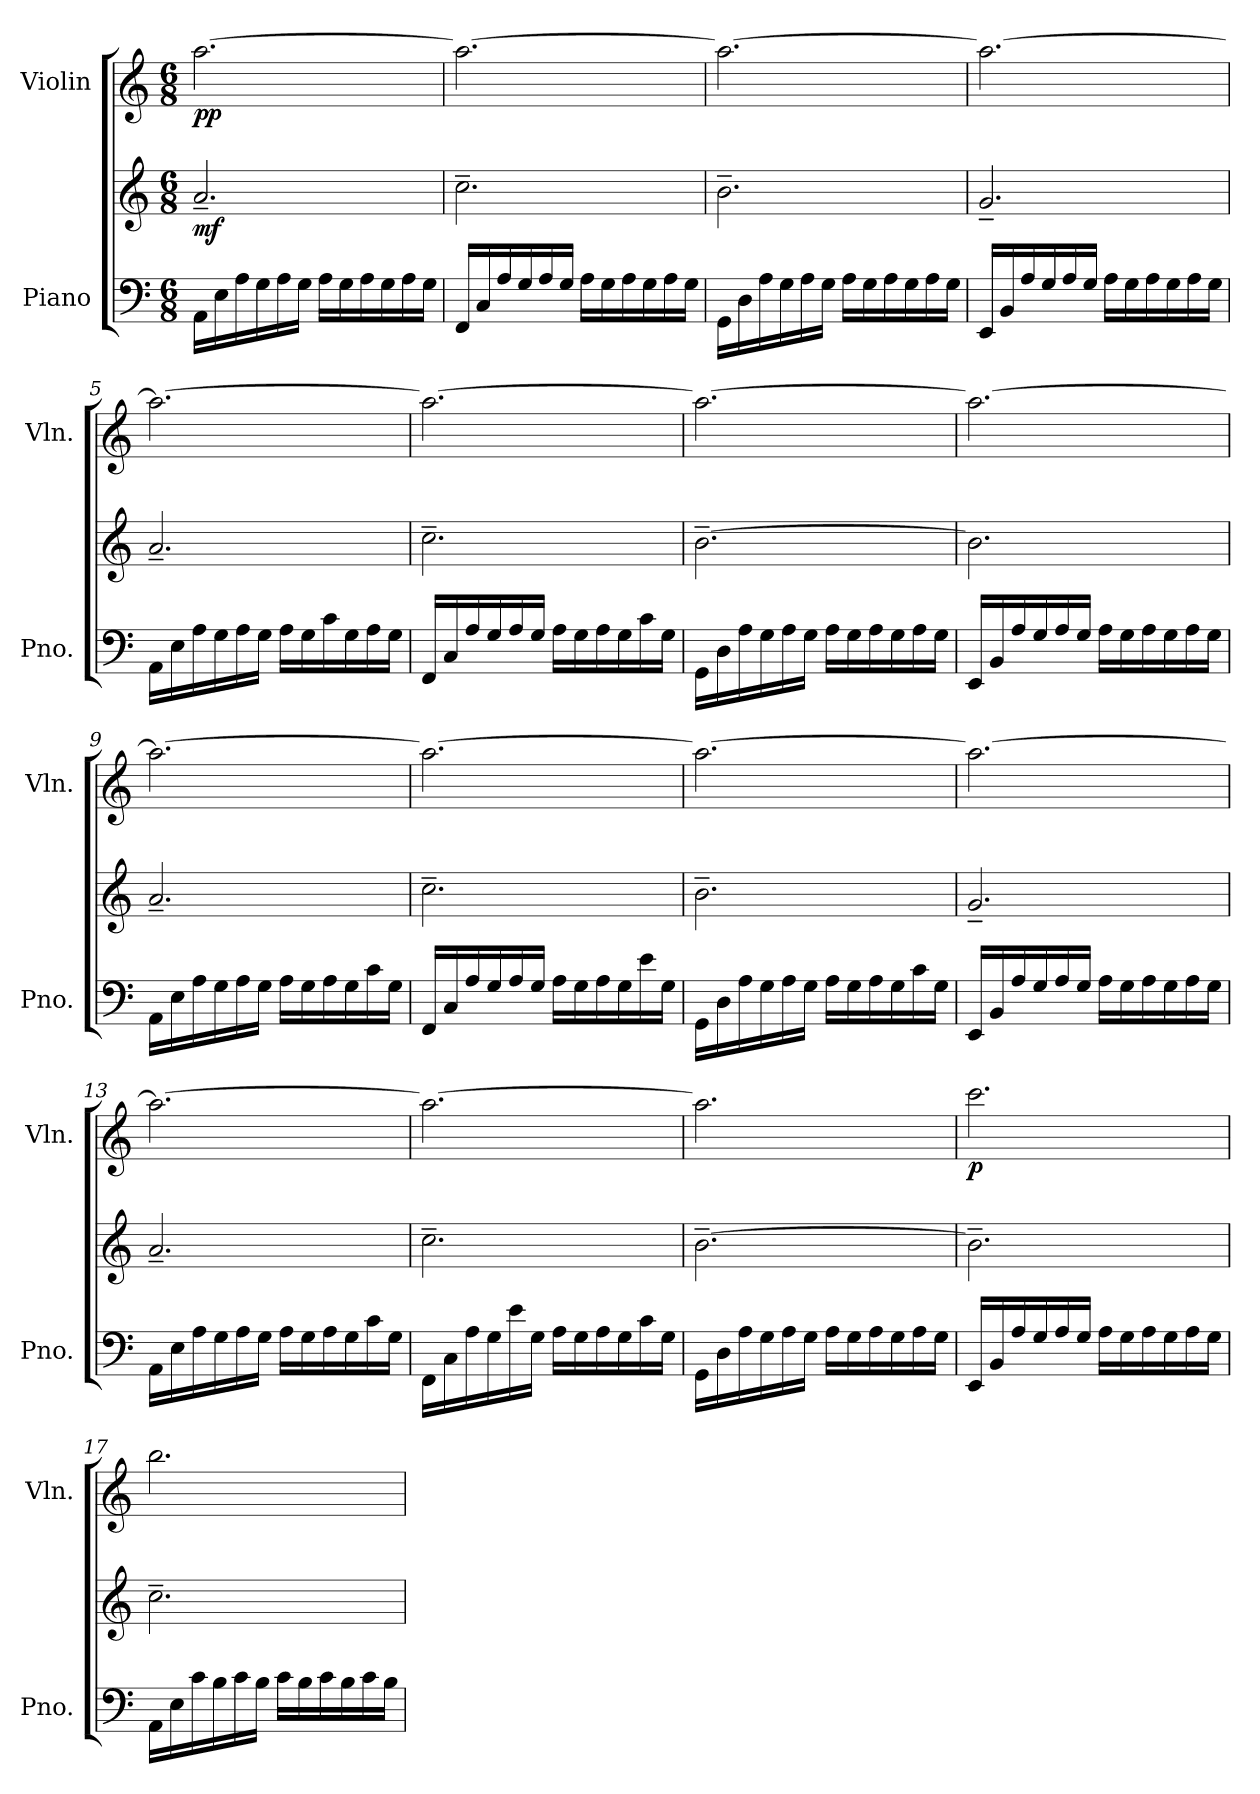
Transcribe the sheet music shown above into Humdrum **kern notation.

**kern	**kern	**dynam	**kern	**dynam
*part2	*part2	*part2	*part1	*part1
*staff3	*staff2	*staff2/3	*staff1	*staff1
*I"Piano	*	*	*I"Violin	*
*I'Pno.	*	*	*I'Vln.	*
*clefF4	*clefG2	*	*clefG2	*
*k[]	*k[]	*	*k[]	*
*M6/8	*M6/8	*	*M6/8	*
*MM93	*MM93	*	*MM93	*
=1	=1	=1	=1	=1
!	!	!LO:DY:b	!	!LO:DY:b
16AA\LL	2.a~/	mf	[2.aa\	pp
16E\	.	.	.	.
16A\	.	.	.	.
16G\	.	.	.	.
16A\	.	.	.	.
16G\JJ	.	.	.	.
16A\LL	.	.	.	.
16G\	.	.	.	.
16A\	.	.	.	.
16G\	.	.	.	.
16A\	.	.	.	.
16G\JJ	.	.	.	.
=2	=2	=2	=2	=2
16FF/LL	2.cc~\	.	2.aa\_	.
16C/	.	.	.	.
16A/	.	.	.	.
16G/	.	.	.	.
16A/	.	.	.	.
16G/JJ	.	.	.	.
16A\LL	.	.	.	.
16G\	.	.	.	.
16A\	.	.	.	.
16G\	.	.	.	.
16A\	.	.	.	.
16G\JJ	.	.	.	.
=3	=3	=3	=3	=3
16GG\LL	2.b~\	.	2.aa\_	.
16D\	.	.	.	.
16A\	.	.	.	.
16G\	.	.	.	.
16A\	.	.	.	.
16G\JJ	.	.	.	.
16A\LL	.	.	.	.
16G\	.	.	.	.
16A\	.	.	.	.
16G\	.	.	.	.
16A\	.	.	.	.
16G\JJ	.	.	.	.
!!LO:LB:g=z
=4	=4	=4	=4	=4
16EE/LL	2.g~/	.	2.aa\_	.
16BB/	.	.	.	.
16A/	.	.	.	.
16G/	.	.	.	.
16A/	.	.	.	.
16G/JJ	.	.	.	.
16A\LL	.	.	.	.
16G\	.	.	.	.
16A\	.	.	.	.
16G\	.	.	.	.
16A\	.	.	.	.
16G\JJ	.	.	.	.
=5	=5	=5	=5	=5
16AA\LL	2.a~/	.	2.aa\_	.
16E\	.	.	.	.
16A\	.	.	.	.
16G\	.	.	.	.
16A\	.	.	.	.
16G\JJ	.	.	.	.
16A\LL	.	.	.	.
16G\	.	.	.	.
16c\	.	.	.	.
16G\	.	.	.	.
16A\	.	.	.	.
16G\JJ	.	.	.	.
=6	=6	=6	=6	=6
16FF/LL	2.cc~\	.	2.aa\_	.
16C/	.	.	.	.
16A/	.	.	.	.
16G/	.	.	.	.
16A/	.	.	.	.
16G/JJ	.	.	.	.
16A\LL	.	.	.	.
16G\	.	.	.	.
16A\	.	.	.	.
16G\	.	.	.	.
16c\	.	.	.	.
16G\JJ	.	.	.	.
!!LO:LB:g=z
=7	=7	=7	=7	=7
16GG\LL	[2.b~\	.	2.aa\_	.
16D\	.	.	.	.
16A\	.	.	.	.
16G\	.	.	.	.
16A\	.	.	.	.
16G\JJ	.	.	.	.
16A\LL	.	.	.	.
16G\	.	.	.	.
16A\	.	.	.	.
16G\	.	.	.	.
16A\	.	.	.	.
16G\JJ	.	.	.	.
=8	=8	=8	=8	=8
16EE/LL	2.b\]	.	2.aa\_	.
16BB/	.	.	.	.
16A/	.	.	.	.
16G/	.	.	.	.
16A/	.	.	.	.
16G/JJ	.	.	.	.
16A\LL	.	.	.	.
16G\	.	.	.	.
16A\	.	.	.	.
16G\	.	.	.	.
16A\	.	.	.	.
16G\JJ	.	.	.	.
=9	=9	=9	=9	=9
16AA\LL	2.a~/	.	2.aa\_	.
16E\	.	.	.	.
16A\	.	.	.	.
16G\	.	.	.	.
16A\	.	.	.	.
16G\JJ	.	.	.	.
16A\LL	.	.	.	.
16G\	.	.	.	.
16A\	.	.	.	.
16G\	.	.	.	.
16c\	.	.	.	.
16G\JJ	.	.	.	.
!!LO:PB:g=z
=10	=10	=10	=10	=10
16FF/LL	2.cc~\	.	2.aa\_	.
16C/	.	.	.	.
16A/	.	.	.	.
16G/	.	.	.	.
16A/	.	.	.	.
16G/JJ	.	.	.	.
16A\LL	.	.	.	.
16G\	.	.	.	.
16A\	.	.	.	.
16G\	.	.	.	.
16e\	.	.	.	.
16G\JJ	.	.	.	.
=11	=11	=11	=11	=11
16GG\LL	2.b~\	.	2.aa\_	.
16D\	.	.	.	.
16A\	.	.	.	.
16G\	.	.	.	.
16A\	.	.	.	.
16G\JJ	.	.	.	.
16A\LL	.	.	.	.
16G\	.	.	.	.
16A\	.	.	.	.
16G\	.	.	.	.
16c\	.	.	.	.
16G\JJ	.	.	.	.
=12	=12	=12	=12	=12
16EE/LL	2.g~/	.	2.aa\_	.
16BB/	.	.	.	.
16A/	.	.	.	.
16G/	.	.	.	.
16A/	.	.	.	.
16G/JJ	.	.	.	.
16A\LL	.	.	.	.
16G\	.	.	.	.
16A\	.	.	.	.
16G\	.	.	.	.
16A\	.	.	.	.
16G\JJ	.	.	.	.
!!LO:LB:g=z
=13	=13	=13	=13	=13
16AA\LL	2.a~/	.	2.aa\_	.
16E\	.	.	.	.
16A\	.	.	.	.
16G\	.	.	.	.
16A\	.	.	.	.
16G\JJ	.	.	.	.
16A\LL	.	.	.	.
16G\	.	.	.	.
16A\	.	.	.	.
16G\	.	.	.	.
16c\	.	.	.	.
16G\JJ	.	.	.	.
=14	=14	=14	=14	=14
16FF\LL	2.cc~\	.	2.aa\_	.
16C\	.	.	.	.
16A\	.	.	.	.
16G\	.	.	.	.
16e\	.	.	.	.
16G\JJ	.	.	.	.
16A\LL	.	.	.	.
16G\	.	.	.	.
16A\	.	.	.	.
16G\	.	.	.	.
16c\	.	.	.	.
16G\JJ	.	.	.	.
=15	=15	=15	=15	=15
16GG\LL	[2.b~\	.	2.aa\]	.
16D\	.	.	.	.
16A\	.	.	.	.
16G\	.	.	.	.
16A\	.	.	.	.
16G\JJ	.	.	.	.
16A\LL	.	.	.	.
16G\	.	.	.	.
16A\	.	.	.	.
16G\	.	.	.	.
16A\	.	.	.	.
16G\JJ	.	.	.	.
!!LO:LB:g=z
=16	=16	=16	=16	=16
!	!	!	!	!LO:DY:b
16EE/LL	2.b~\]	.	2.ccc\	p
16BB/	.	.	.	.
16A/	.	.	.	.
16G/	.	.	.	.
16A/	.	.	.	.
16G/JJ	.	.	.	.
16A\LL	.	.	.	.
16G\	.	.	.	.
16A\	.	.	.	.
16G\	.	.	.	.
16A\	.	.	.	.
16G\JJ	.	.	.	.
=17	=17	=17	=17	=17
16AA\LL	2.cc~\	.	2.bb\	.
16E\	.	.	.	.
16c\	.	.	.	.
16B\	.	.	.	.
16c\	.	.	.	.
16B\JJ	.	.	.	.
16c\LL	.	.	.	.
16B\	.	.	.	.
16c\	.	.	.	.
16B\	.	.	.	.
16c\	.	.	.	.
16B\JJ	.	.	.	.
=	=	=	=	=
*-	*-	*-	*-	*-
